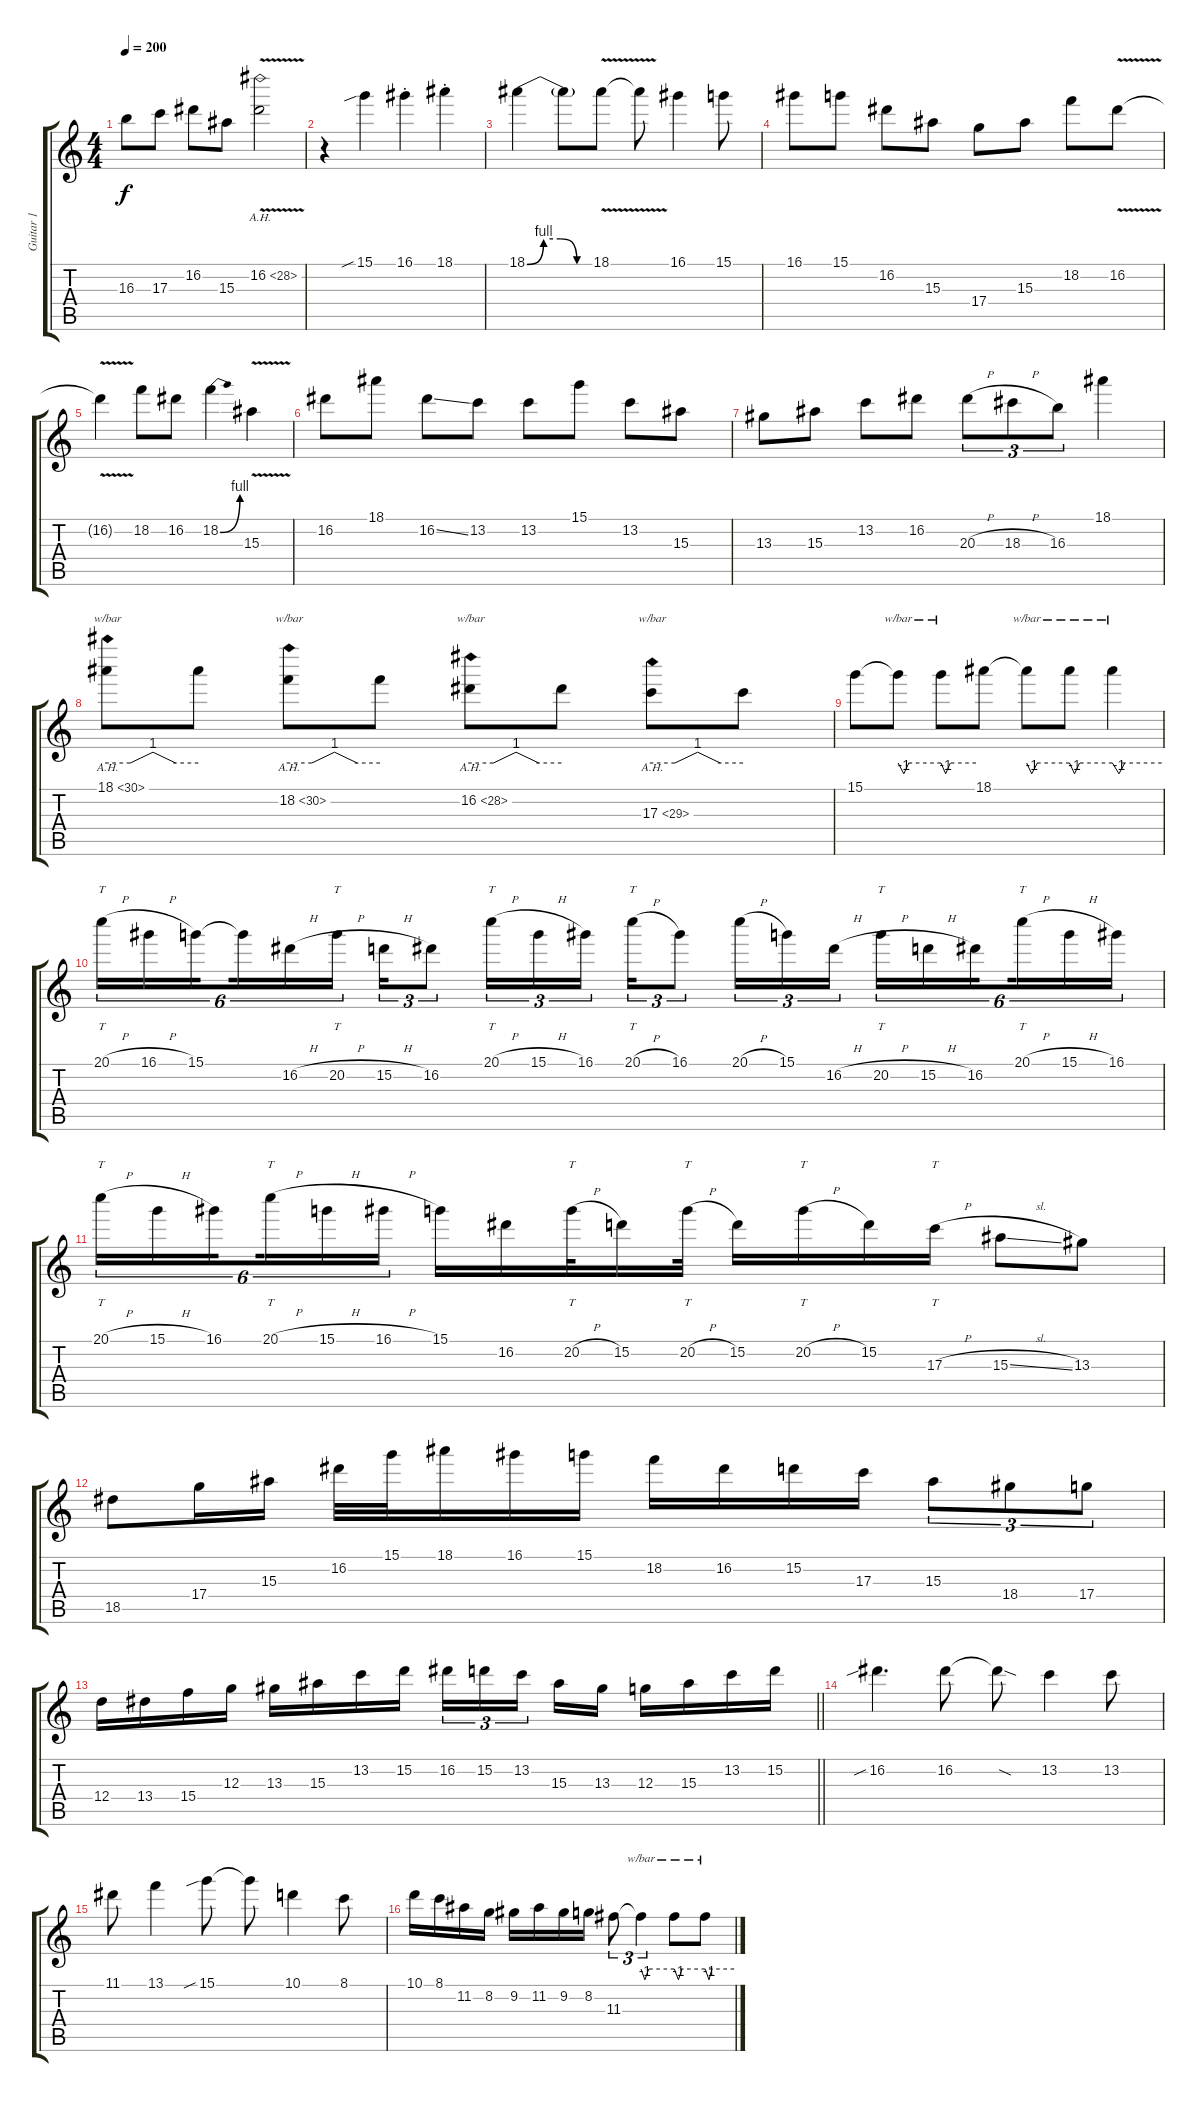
\track ("Guitar 1" "Guitar 1") {instrument distortionguitar}
\staff {score tabs}
\tuning (E4 B3 G3 D3 A2 E2) {hide}
\ts (4 4)
\tempo 200
\clef g2
\ks c
16.3.8{dy f} 17.3.8 16.2.8 15.3.8 16.2{ah 12 v}.2 |
r.4 15.1{sib}.4 16.1{st}.4 18.1{st}.4 |
18.1{be (custom 0 0 15 4 30 4 45 0 60 0)}.4 18.1{t}.8 18.1{v}.8 18.1{t}.8 16.1.4 15.1.8 |
16.1.8 15.1.8 16.2.8 15.3.8 17.4.8 15.3.8 18.2.8 16.2{v}.8 |
16.2{t}.4 18.2.8 16.2.8 18.2{be (bend 0 0 60 4)}.4 15.3{v}.4 |
16.2.8 18.1.8 16.2{ss}.8 13.2.8 13.2.8 15.1.8 13.2.8 15.3.8 |
13.3.8 15.3.8 13.2.8 16.2.8 20.3{h}.8{tu (3 2)} 18.3{h}.8{tu (3 2)} 16.3.8{tu (3 2)} 18.1.4 |
18.1{ah 12}.8{tbe (custom default 0 0 15 0 30 4 45 0 60 0)} 18.1{t}.8 18.2{ah 12}.8{tbe (custom default 0 0 15 0 30 4 45 0 60 0)} 18.2{t}.8 16.2{ah 12}.8{tbe (custom default 0 0 15 0 30 4 45 0 60 0)} 16.2{t}.8 17.3{ah 12}.8{tbe (custom default 0 0 15 0 30 4 45 0 60 0)} 17.3{t}.8 |
15.1.8 15.1{t}.8{tbe (custom default 0 0 8 -4 15 0 60 0)} 15.1{t}.8{tbe (custom default 0 0 8 -4 16 0 60 0)} 18.1.8 18.1{t}.8{tbe (custom default 0 0 7 -4 15 0 60 0)} 18.1{t}.8{tbe (custom default 0 0 7 -4 14 0 60 0)} 18.1{t}.4{tbe (custom default 0 0 8 -4 15 0 60 0)} |
20.1{h}.16{tt tu (6 4)} 16.1{h}.16{tu (6 4)} 15.1.16{tu (6 4) beam splitsecondary} 15.1{t}.16{tu (6 4)} 16.2{h}.16{tu (6 4)} 20.2{h}.16{tt tu (6 4)} 15.2{h}.16{tu (3 2)} 16.2.8{tu (3 2)} 20.1{h}.16{tt tu (3 2)} 15.1{h}.16{tu (3 2)} 16.1.16{tu (3 2)} 20.1{h}.16{tt tu (3 2)} 16.1.8{tu (3 2)} 20.1{h}.16{tu (3 2)} 15.1.16{tu (3 2)} 16.2{h}.16{tu (3 2)} 20.2{h}.16{tt tu (6 4)} 15.2{h}.16{tu (6 4)} 16.2.16{tu (6 4) beam splitsecondary} 20.1{h}.16{tt tu (6 4)} 15.1{h}.16{tu (6 4)} 16.1.16{tu (6 4)} |
20.1{h}.16{tt tu (6 4)} 15.1{h}.16{tu (6 4)} 16.1.16{tu (6 4) beam splitsecondary} 20.1{h}.16{tt tu (6 4)} 15.1{h}.16{tu (6 4)} 16.1{h}.16{tu (6 4)} 15.1.16 16.2.16 20.2{h}.32{tt} 15.2.16 20.2{h}.32{tt} 15.2.16 20.2{h}.16{tt} 15.2.16 17.3{h}.16{tt} 15.3{sl}.8 13.3.8 |
18.5.8 17.4.16 15.3.16 16.2.32 15.1.32 18.1.16 16.1.16 15.1.16 18.2.16 16.2.16 15.2.16 17.3.16 15.3.8{tu (3 2)} 18.4.8{tu (3 2)} 17.4.8{tu (3 2)} |
\barLineRight lightlight
12.4.16 13.4.16 15.4.16 12.3.16 13.3.16 15.3.16 13.2.16 15.2.16 16.2.16{tu (3 2)} 15.2.16{tu (3 2)} 13.2.16{tu (3 2) beam splitsecondary} 15.3.16 13.3.16 12.3.16 15.3.16 13.2.16 15.2.16 |
\section ("" "")
16.2{sib}.4{d} 16.2.8 16.2{sod t}.8 13.2.4 13.2.8 |
11.1.8 13.1.4 15.1{sib}.8 15.1{t}.8 10.1.4 8.1.8 |
10.1.16 8.1.16 11.2.16 8.2.16 9.2.16 11.2.16 9.2.16 8.2.16 11.3.8{tu (3 2)} 11.3{t}.4{tu (3 2) tbe (custom default 0 0 7 -4 14 0 60 0)} 11.3{t}.8{tbe (custom default 0 0 8 -4 15 0 60 0)} 11.3{t}.8{tbe (custom default 0 0 8 -4 14 0 60 0)}
